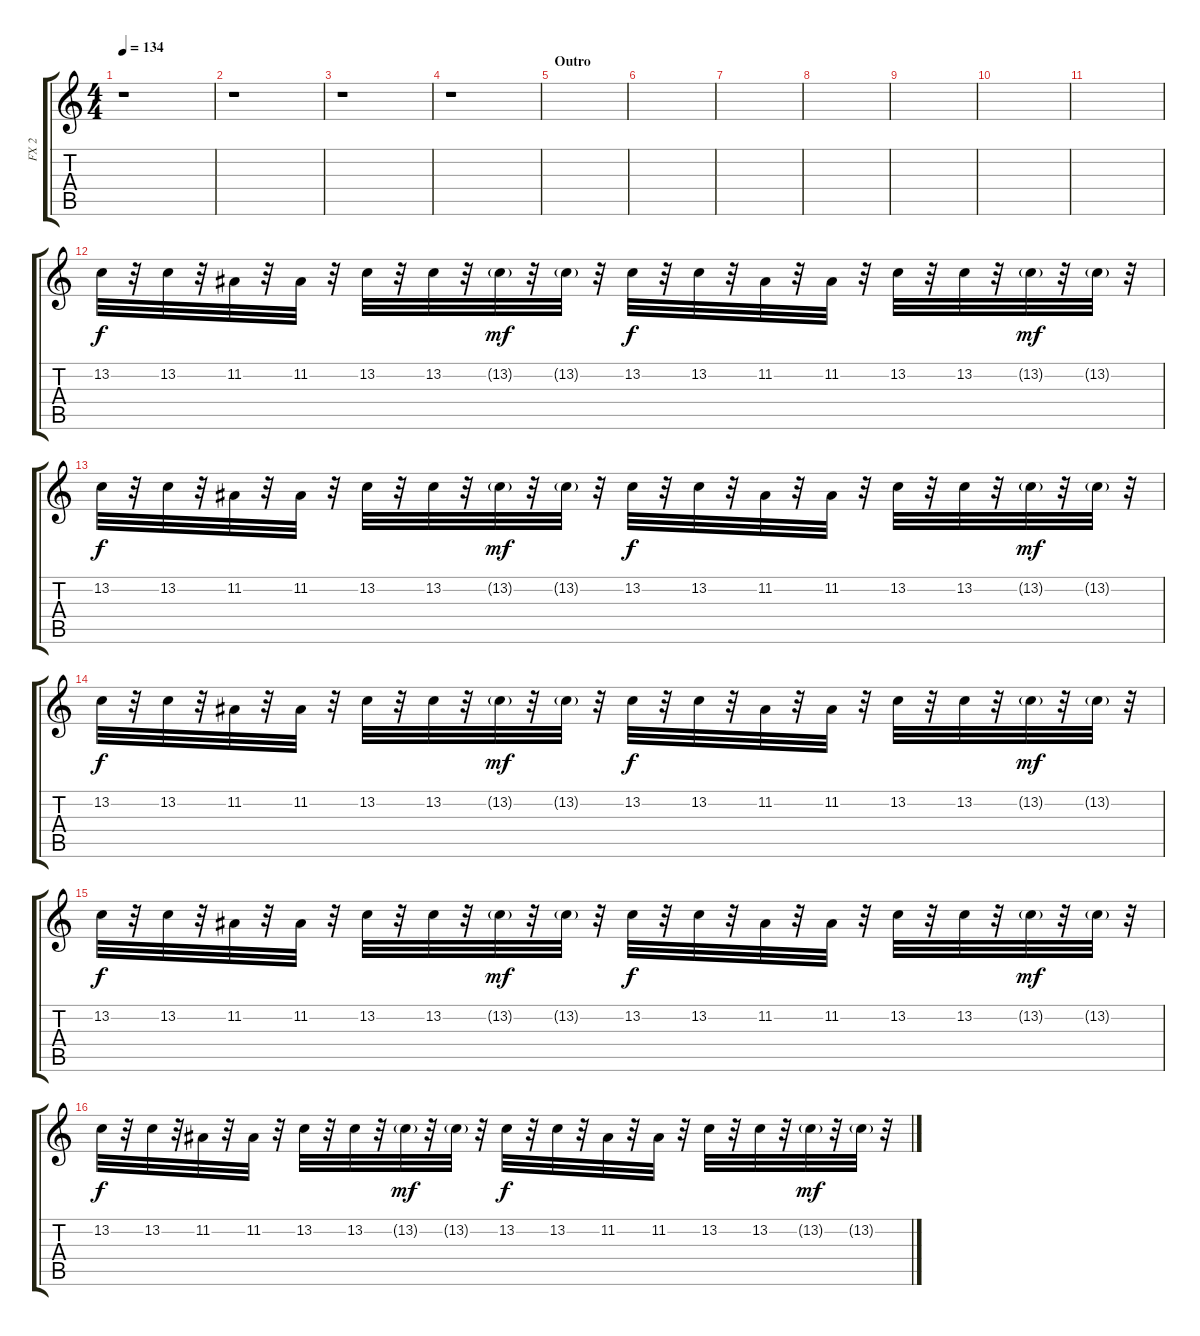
\track ("FX 2" "FX 2") {instrument lead2sawtooth}
\staff {score tabs}
\tuning (E4 B3 G3 D3 A2 E2) {hide}
\ts (4 4)
\tempo 134
\clef g2
\ks c
r.1{dy mf} |
r.1 |
r.1 |
r.1 |
\section ("" "Outro")
|
|
|
|
|
|
|
13.2.32{dy f volume 5} r.32 13.2.32 r.32 11.2.32 r.32 11.2.32 r.32 13.2.32 r.32 13.2.32 r.32 13.2{g}.32{dy mf} r.32 13.2{g}.32 r.32 13.2.32{dy f} r.32 13.2.32 r.32 11.2.32 r.32 11.2.32 r.32 13.2.32 r.32 13.2.32 r.32 13.2{g}.32{dy mf} r.32 13.2{g}.32 r.32 |
13.2.32{dy f} r.32 13.2.32 r.32 11.2.32 r.32 11.2.32 r.32 13.2.32 r.32 13.2.32 r.32 13.2{g}.32{dy mf} r.32 13.2{g}.32 r.32 13.2.32{dy f} r.32 13.2.32 r.32 11.2.32 r.32 11.2.32 r.32 13.2.32 r.32 13.2.32 r.32 13.2{g}.32{dy mf} r.32 13.2{g}.32 r.32 |
13.2.32{dy f} r.32 13.2.32 r.32 11.2.32 r.32 11.2.32 r.32 13.2.32 r.32 13.2.32 r.32 13.2{g}.32{dy mf} r.32 13.2{g}.32 r.32 13.2.32{dy f} r.32 13.2.32 r.32 11.2.32 r.32 11.2.32 r.32 13.2.32 r.32 13.2.32 r.32 13.2{g}.32{dy mf} r.32 13.2{g}.32 r.32 |
13.2.32{dy f} r.32 13.2.32 r.32 11.2.32 r.32 11.2.32 r.32 13.2.32 r.32 13.2.32 r.32 13.2{g}.32{dy mf} r.32 13.2{g}.32 r.32 13.2.32{dy f} r.32 13.2.32 r.32 11.2.32 r.32 11.2.32 r.32 13.2.32 r.32 13.2.32 r.32 13.2{g}.32{dy mf} r.32 13.2{g}.32 r.32 |
13.2.32{dy f} r.32 13.2.32 r.32 11.2.32 r.32 11.2.32 r.32 13.2.32 r.32 13.2.32 r.32 13.2{g}.32{dy mf} r.32 13.2{g}.32 r.32 13.2.32{dy f} r.32 13.2.32 r.32 11.2.32 r.32 11.2.32 r.32 13.2.32 r.32 13.2.32 r.32 13.2{g}.32{dy mf} r.32 13.2{g}.32 r.32
